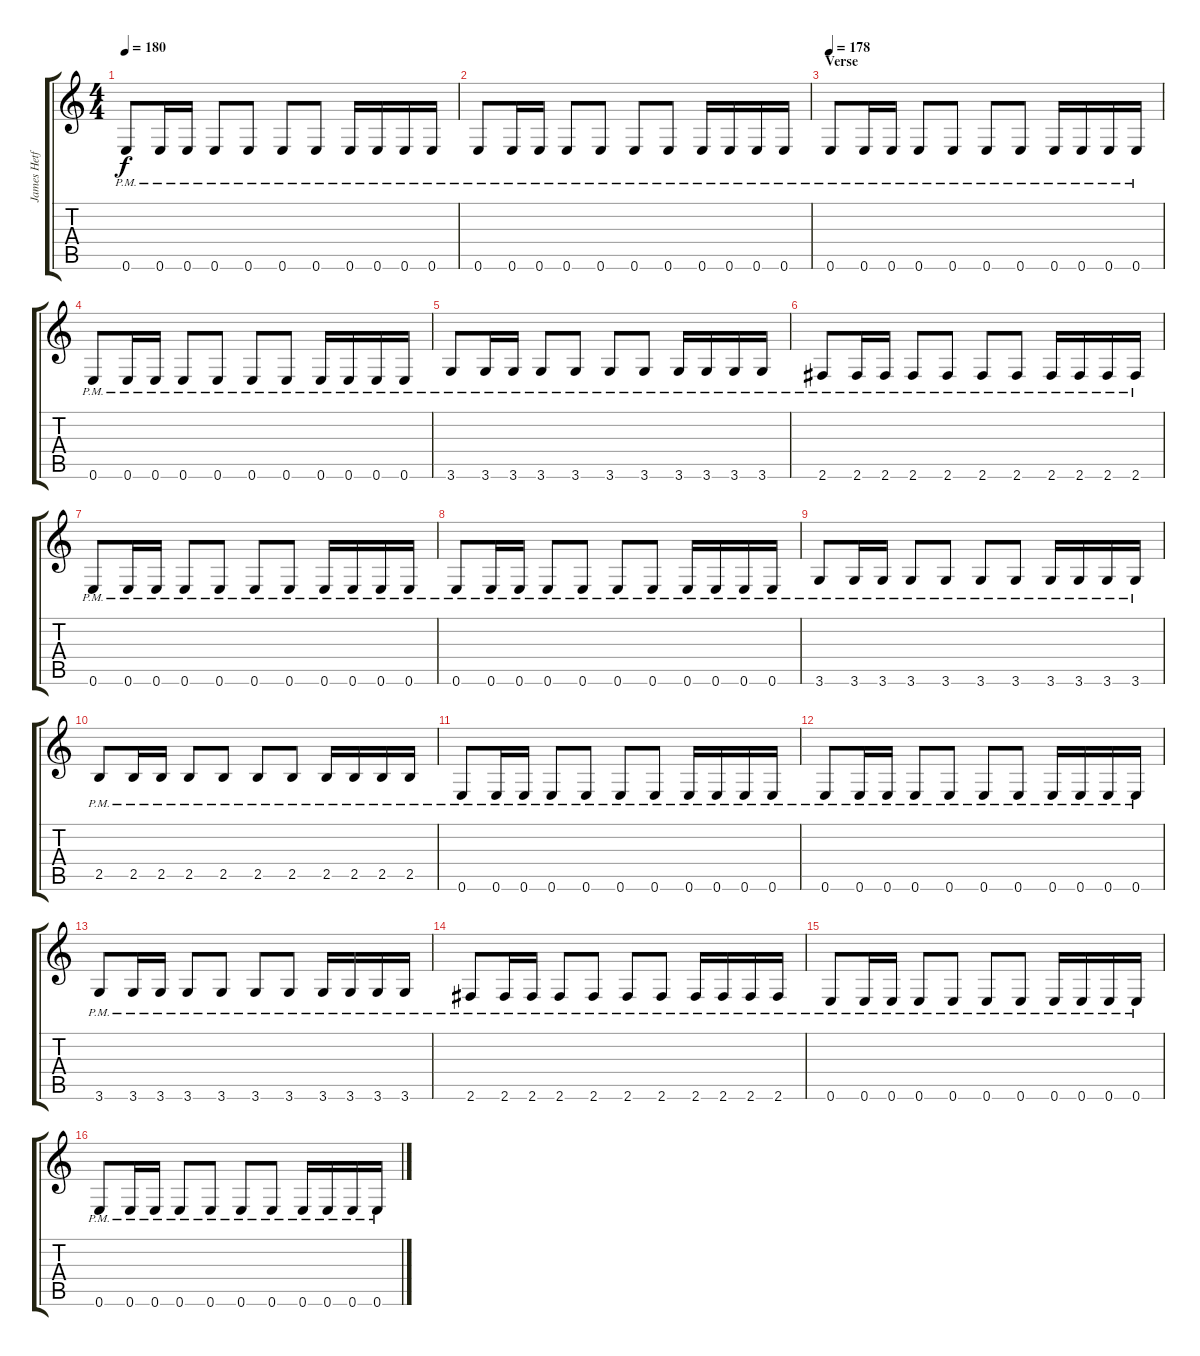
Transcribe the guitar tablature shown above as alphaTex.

\track ("James Hetfield (Rhythm Guitar)" "James Hetf") {instrument distortionguitar}
\staff {score tabs}
\tuning (E4 B3 G3 D3 A2 E2) {hide}
\ts (4 4)
\tempo 180
\clef g2
\ks c
0.6{pm}.8{dy f} 0.6{pm}.16 0.6{pm}.16 0.6{pm}.8 0.6{pm}.8 0.6{pm}.8 0.6{pm}.8 0.6{pm}.16 0.6{pm}.16 0.6{pm}.16 0.6{pm}.16 |
0.6{pm}.8 0.6{pm}.16 0.6{pm}.16 0.6{pm}.8 0.6{pm}.8 0.6{pm}.8 0.6{pm}.8 0.6{pm}.16 0.6{pm}.16 0.6{pm}.16 0.6{pm}.16 |
\section ("" "Verse")
\tempo 178
0.6{pm}.8 0.6{pm}.16 0.6{pm}.16 0.6{pm}.8 0.6{pm}.8 0.6{pm}.8 0.6{pm}.8 0.6{pm}.16 0.6{pm}.16 0.6{pm}.16 0.6{pm}.16 |
0.6{pm}.8 0.6{pm}.16 0.6{pm}.16 0.6{pm}.8 0.6{pm}.8 0.6{pm}.8 0.6{pm}.8 0.6{pm}.16 0.6{pm}.16 0.6{pm}.16 0.6{pm}.16 |
3.6{pm}.8 3.6{pm}.16 3.6{pm}.16 3.6{pm}.8 3.6{pm}.8 3.6{pm}.8 3.6{pm}.8 3.6{pm}.16 3.6{pm}.16 3.6{pm}.16 3.6{pm}.16 |
2.6{pm}.8 2.6{pm}.16 2.6{pm}.16 2.6{pm}.8 2.6{pm}.8 2.6{pm}.8 2.6{pm}.8 2.6{pm}.16 2.6{pm}.16 2.6{pm}.16 2.6{pm}.16 |
0.6{pm}.8 0.6{pm}.16 0.6{pm}.16 0.6{pm}.8 0.6{pm}.8 0.6{pm}.8 0.6{pm}.8 0.6{pm}.16 0.6{pm}.16 0.6{pm}.16 0.6{pm}.16 |
0.6{pm}.8 0.6{pm}.16 0.6{pm}.16 0.6{pm}.8 0.6{pm}.8 0.6{pm}.8 0.6{pm}.8 0.6{pm}.16 0.6{pm}.16 0.6{pm}.16 0.6{pm}.16 |
3.6{pm}.8 3.6{pm}.16 3.6{pm}.16 3.6{pm}.8 3.6{pm}.8 3.6{pm}.8 3.6{pm}.8 3.6{pm}.16 3.6{pm}.16 3.6{pm}.16 3.6{pm}.16 |
2.5{pm}.8 2.5{pm}.16 2.5{pm}.16 2.5{pm}.8 2.5{pm}.8 2.5{pm}.8 2.5{pm}.8 2.5{pm}.16 2.5{pm}.16 2.5{pm}.16 2.5{pm}.16 |
0.6{pm}.8 0.6{pm}.16 0.6{pm}.16 0.6{pm}.8 0.6{pm}.8 0.6{pm}.8 0.6{pm}.8 0.6{pm}.16 0.6{pm}.16 0.6{pm}.16 0.6{pm}.16 |
0.6{pm}.8 0.6{pm}.16 0.6{pm}.16 0.6{pm}.8 0.6{pm}.8 0.6{pm}.8 0.6{pm}.8 0.6{pm}.16 0.6{pm}.16 0.6{pm}.16 0.6{pm}.16 |
3.6{pm}.8 3.6{pm}.16 3.6{pm}.16 3.6{pm}.8 3.6{pm}.8 3.6{pm}.8 3.6{pm}.8 3.6{pm}.16 3.6{pm}.16 3.6{pm}.16 3.6{pm}.16 |
2.6{pm}.8 2.6{pm}.16 2.6{pm}.16 2.6{pm}.8 2.6{pm}.8 2.6{pm}.8 2.6{pm}.8 2.6{pm}.16 2.6{pm}.16 2.6{pm}.16 2.6{pm}.16 |
0.6{pm}.8 0.6{pm}.16 0.6{pm}.16 0.6{pm}.8 0.6{pm}.8 0.6{pm}.8 0.6{pm}.8 0.6{pm}.16 0.6{pm}.16 0.6{pm}.16 0.6{pm}.16 |
0.6{pm}.8 0.6{pm}.16 0.6{pm}.16 0.6{pm}.8 0.6{pm}.8 0.6{pm}.8 0.6{pm}.8 0.6{pm}.16 0.6{pm}.16 0.6{pm}.16 0.6{pm}.16
